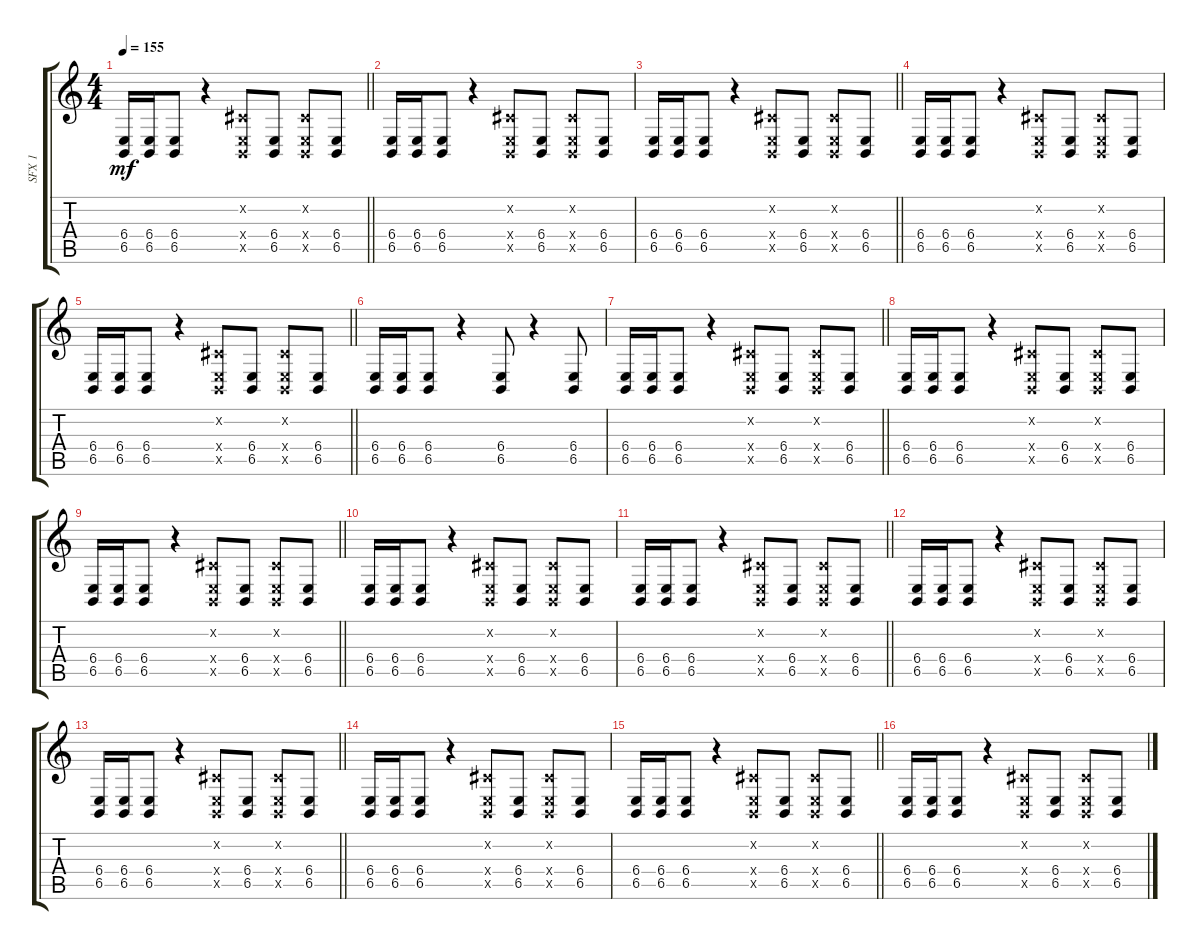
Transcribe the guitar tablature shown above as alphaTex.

\track ("SFX 1" "SFX 1") {instrument synthdrum}
\staff {score tabs}
\tuning (C4 G3 Eb3 Bb2 F2 C2) {hide}
\ts (4 4)
\tempo 155
\clef g2
\barLineRight lightlight
\ks c
(6.4 6.5).16{dy mf} (6.4 6.5).16 (6.4 6.5).8 r.4 (6.2{x} 6.4{x} 6.5{x}).8 (6.4 6.5).8 (6.2{x} 6.4{x} 6.5{x}).8 (6.4 6.5).8 |
\section ("" "")
(6.4 6.5).16 (6.4 6.5).16 (6.4 6.5).8 r.4 (6.2{x} 6.4{x} 6.5{x}).8 (6.4 6.5).8 (6.2{x} 6.4{x} 6.5{x}).8 (6.4 6.5).8 |
\barLineRight lightlight
(6.4 6.5).16 (6.4 6.5).16 (6.4 6.5).8 r.4 (6.2{x} 6.4{x} 6.5{x}).8 (6.4 6.5).8 (6.2{x} 6.4{x} 6.5{x}).8 (6.4 6.5).8 |
(6.4 6.5).16 (6.4 6.5).16 (6.4 6.5).8 r.4 (6.2{x} 6.4{x} 6.5{x}).8 (6.4 6.5).8 (6.2{x} 6.4{x} 6.5{x}).8 (6.4 6.5).8 |
\barLineRight lightlight
(6.4 6.5).16 (6.4 6.5).16 (6.4 6.5).8 r.4 (6.2{x} 6.4{x} 6.5{x}).8 (6.4 6.5).8 (6.2{x} 6.4{x} 6.5{x}).8 (6.4 6.5).8 |
\section ("" "")
(6.4 6.5).16 (6.4 6.5).16 (6.4 6.5).8 r.4 (6.4 6.5).8 r.4 (6.4 6.5).8 |
\barLineRight lightlight
(6.4 6.5).16 (6.4 6.5).16 (6.4 6.5).8 r.4 (6.2{x} 6.4{x} 6.5{x}).8 (6.4 6.5).8 (6.2{x} 6.4{x} 6.5{x}).8 (6.4 6.5).8 |
(6.4 6.5).16 (6.4 6.5).16 (6.4 6.5).8 r.4 (6.2{x} 6.4{x} 6.5{x}).8 (6.4 6.5).8 (6.2{x} 6.4{x} 6.5{x}).8 (6.4 6.5).8 |
\barLineRight lightlight
(6.4 6.5).16 (6.4 6.5).16 (6.4 6.5).8 r.4 (6.2{x} 6.4{x} 6.5{x}).8 (6.4 6.5).8 (6.2{x} 6.4{x} 6.5{x}).8 (6.4 6.5).8 |
\section ("" "")
(6.4 6.5).16 (6.4 6.5).16 (6.4 6.5).8 r.4 (6.2{x} 6.4{x} 6.5{x}).8 (6.4 6.5).8 (6.2{x} 6.4{x} 6.5{x}).8 (6.4 6.5).8 |
\barLineRight lightlight
(6.4 6.5).16 (6.4 6.5).16 (6.4 6.5).8 r.4 (6.2{x} 6.4{x} 6.5{x}).8 (6.4 6.5).8 (6.2{x} 6.4{x} 6.5{x}).8 (6.4 6.5).8 |
(6.4 6.5).16 (6.4 6.5).16 (6.4 6.5).8 r.4 (6.2{x} 6.4{x} 6.5{x}).8 (6.4 6.5).8 (6.2{x} 6.4{x} 6.5{x}).8 (6.4 6.5).8 |
\barLineRight lightlight
(6.4 6.5).16 (6.4 6.5).16 (6.4 6.5).8 r.4 (6.2{x} 6.4{x} 6.5{x}).8 (6.4 6.5).8 (6.2{x} 6.4{x} 6.5{x}).8 (6.4 6.5).8 |
\section ("" "")
(6.4 6.5).16 (6.4 6.5).16 (6.4 6.5).8 r.4 (6.2{x} 6.4{x} 6.5{x}).8 (6.4 6.5).8 (6.2{x} 6.4{x} 6.5{x}).8 (6.4 6.5).8 |
\barLineRight lightlight
(6.4 6.5).16 (6.4 6.5).16 (6.4 6.5).8 r.4 (6.2{x} 6.4{x} 6.5{x}).8 (6.4 6.5).8 (6.2{x} 6.4{x} 6.5{x}).8 (6.4 6.5).8 |
(6.4 6.5).16 (6.4 6.5).16 (6.4 6.5).8 r.4 (6.2{x} 6.4{x} 6.5{x}).8 (6.4 6.5).8 (6.2{x} 6.4{x} 6.5{x}).8 (6.4 6.5).8
